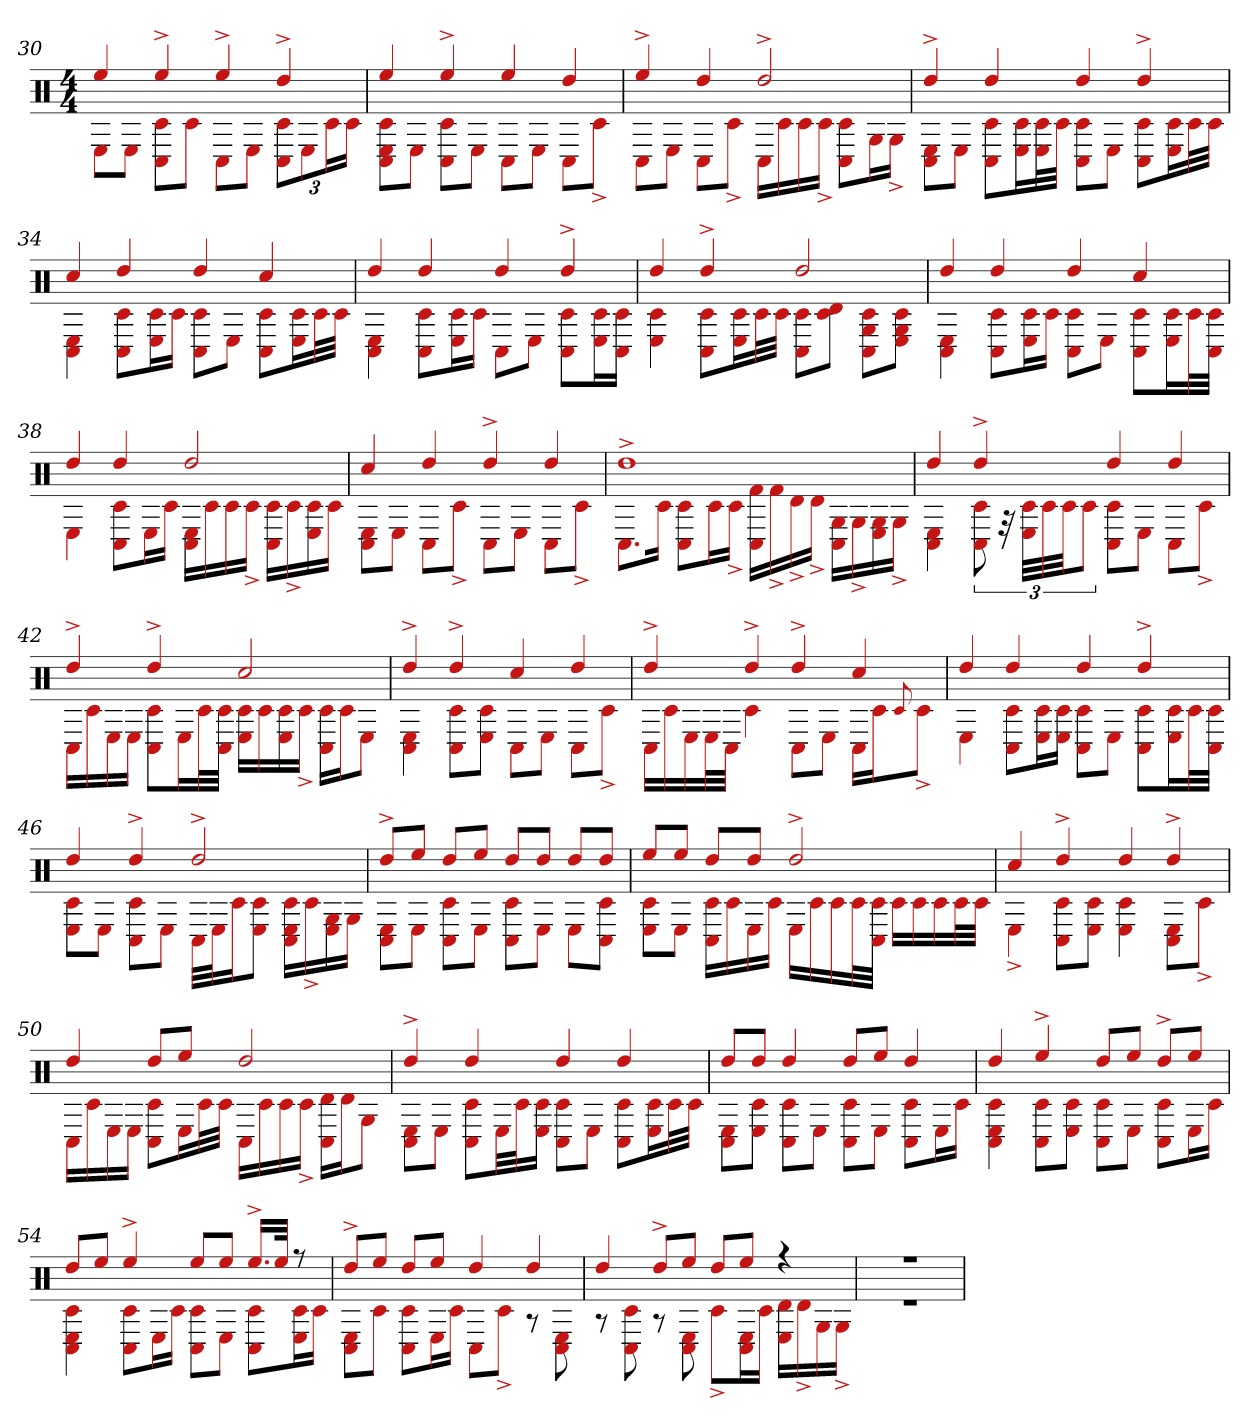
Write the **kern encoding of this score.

**kern
*part1
*staff1
*clefX
*k[]
*M4/4
=30
*^
4ee	8EL
.	8EJ
4ee^	8C# 8c#L
.	8c#J
4ee^	8C#L
.	8EJ
4dd^	12C# 12c#L
.	12E
.	24c#L
.	24c#JJ
=31	=31
4ee	8C# 8c# 8EL
.	8EJ
4ee^	8C# 8c#L
.	8EJ
4ee	8C#L
.	8EJ
4dd	8C#L
.	8c#^J
=32	=32
4ee^	8C#L
.	8EJ
4dd	8C#L
.	8c#^J
2dd^	16C#LL
.	16c#
.	16c#
.	16c#^JJ
.	8C# 8c#L
.	16GL
.	16G^JJ
=33	=33
4dd^	8C# 8EL
.	8EJ
4dd	8C# 8c#L
.	16E 16c#L
.	32E 32c#L
.	32c#JJJ
4dd	8C# 8c#L
.	8EJ
4dd^	8C# 8c#L
.	16E 16c#L
.	32c#L
.	32c#JJJ
=34	=34
4cc#	4C# 4E
4dd	8C# 8c#L
.	16E 16c#L
.	16c#JJ
4dd	8c# 8C#L
.	8EJ
4cc#	8C# 8c#L
.	16E 16c#L
.	32c#L
.	32c#JJJ
=35	=35
4dd	4C# 4E
4dd	8C# 8c#L
.	16E 16c#L
.	16c#JJ
4dd	8C#L
.	8EJ
4dd^	8C# 8c#L
.	16E 16c#L
.	16c# 16C#JJ
=36	=36
4dd	4c# 4E
4dd^	8C# 8c#L
.	16E 16c#L
.	32c#L
.	32c#JJJ
2dd	8C# 8c#L
.	8c# 8dJ
.	8C# 8G 8c#L
.	8G 8c# 8EJ
=37	=37
4dd	4C# 4E
4dd	8C# 8c#L
.	16E 16c#L
.	16c#JJ
4dd	8C# 8c#L
.	8EJ
4cc#	8C# 8c#L
.	16E 16c#L
.	32c#L
.	32c# 32C#JJJ
=38	=38
4dd	4E
4dd	8C# 8c#L
.	16EL
.	16c#JJ
2dd	16C# 16ELL
.	16c#
.	16c#
.	16c#^JJ
.	16C# 16c#LL
.	16c#^
.	16E 16c#
.	16c#JJ
=39	=39
4cc#	8C# 8EL
.	8EJ
4dd	8C#L
.	8c#^J
4dd^	8C#L
.	8EJ
4dd	8C#L
.	8c#^J
=40	=40
1dd^	8.C#L
.	16c#Jk
.	8C# 8c#L
.	16c#L
.	16c#^JJ
.	16C# 16f#LL
.	16f#^
.	16d^
.	16d^JJ
.	16C# 16GLL
.	16G^
.	16G 16E
.	16G^JJ
=41	=41
4dd	4E 4C#
4dd^	12C# 12c#
.	48r
.	48E 48c#LLL
.	48c#
.	48c#JJ
.	12c#J
4dd	8c# 8C#L
.	8EJ
4dd	8C#L
.	8c#^J
=42	=42
4dd^	16C#LL
.	16c#
.	16E
.	16EJJ
4dd^	8C# 8c#L
.	16EL
.	32c#L
.	32c# 32C#JJJ
2cc#	16c# 16ELL
.	16c#
.	16c# 16E
.	16c#^JJ
.	16C# 16c#LL
.	16c#J
.	8EJ
=43	=43
4dd^	4C# 4E
4dd^	8C# 8c#L
.	8E 8c#J
4cc#	8C#L
.	8EJ
4dd	8C#L
.	8c#^J
=44	=44
4dd^	16C#LL
.	16c#
.	16E
.	32EL
.	32C#JJJ
4dd^	4c#
4dd^	8C#L
.	8EJ
4cc#	16C#LL
.	16c#J
.	8qqc#
.	8c#^J
=45	=45
4dd	4E
4dd	8C# 8c#L
.	16E 16c#L
.	16E 16c#JJ
4dd	8c# 8C#L
.	8EJ
4dd^	8C# 8c#L
.	16E 16c#L
.	32c#L
.	32c# 32C#JJJ
=46	=46
4dd	8c# 8EL
.	8EJ
4dd^	8C# 8c#L
.	8EJ
2dd^	32C#LLL
.	32EJ
.	16c#J
.	8E 8c#J
.	16C# 16E 16c#LL
.	16c#^
.	16E 16G
.	16GJJ
=47	=47
8dd^L	8C# 8EL
8eeJ	8EJ
8ddL	8C# 8c#L
8eeJ	8EJ
8ddL	8C# 8c#L
8ddJ	8EJ
8ddL	8EL
8ddJ	8C# 8c#J
=48	=48
8eeL	8E 8c#L
8eeJ	8EJ
8ddL	16C# 16c#LL
.	16c#
8ddJ	16E
.	16c#JJ
2dd^	16ELL
.	16c#
.	16c#
.	32c#L
.	32C# 32c#JJJ
.	16c#LL
.	16c#
.	16c#
.	32c#L
.	32c#JJJ
=49	=49
4cc#	4E^
4dd^	8C# 8c#L
.	8E 8c#J
4dd	4c# 4E
4dd^	8E 8C#L
.	8c#^J
=50	=50
4dd	16C#LL
.	16c#
.	16E
.	16EJJ
8ddL	8c# 8C#L
8eeJ	16EL
.	32c#L
.	32c#JJJ
2dd	16C#LL
.	16c#
.	16c#
.	16c#^JJ
.	16C# 16dLL
.	16dJ
.	8GJ
=51	=51
4dd^	8C# 8EL
.	8EJ
4dd	8C# 8c#L
.	32ELL
.	32c#J
.	16E 16c#JJ
4dd	8c# 8C#L
.	8EJ
4dd	8c# 8C#L
.	16E 16c#L
.	32c#L
.	32c#JJJ
=52	=52
8ddL	8C# 8EL
8ddJ	8c# 8EJ
4dd	8C# 8c#L
.	8EJ
8ddL	8C# 8c#L
8eeJ	8EJ
4dd	8C# 8c#L
.	16EL
.	16c#JJ
=53	=53
4dd	4C# 4c# 4E
4ee^	8C# 8c#L
.	8E 8c#J
8ddL	8c# 8C#L
8eeJ	8EJ
8dd^L	8C# 8c#L
8eeJ	16EL
.	16c#JJ
=54	=54
8ddL	4c# 4C# 4E
8eeJ	.
4ee^	8C# 8c#L
.	16EL
.	16c#JJ
8eeL	8c# 8C#L
8eeJ	8EJ
16.ee^LL	8C# 8c#L
32eeJJk	.
8r	16E 16c#L
.	16c#JJ
=55	=55
8dd^L	8C# 8EL
8eeJ	8c#J
8ddL	8C# 8c#L
8eeJ	16EL
.	16c#JJ
4dd	8C#L
.	8c#^J
4dd	8r
.	8C# 8E
=56	=56
4dd	8r
.	8C# 8c#
8dd^L	8r
8eeJ	8E 8C#
8ddL	8c#^L
8eeJ	16C# 16EL
.	16c#JJ
4r	16E 16dLL
.	16d^
.	16G
.	16G^JJ
=57	=57
1r	1r
*v	*v
=
*-
